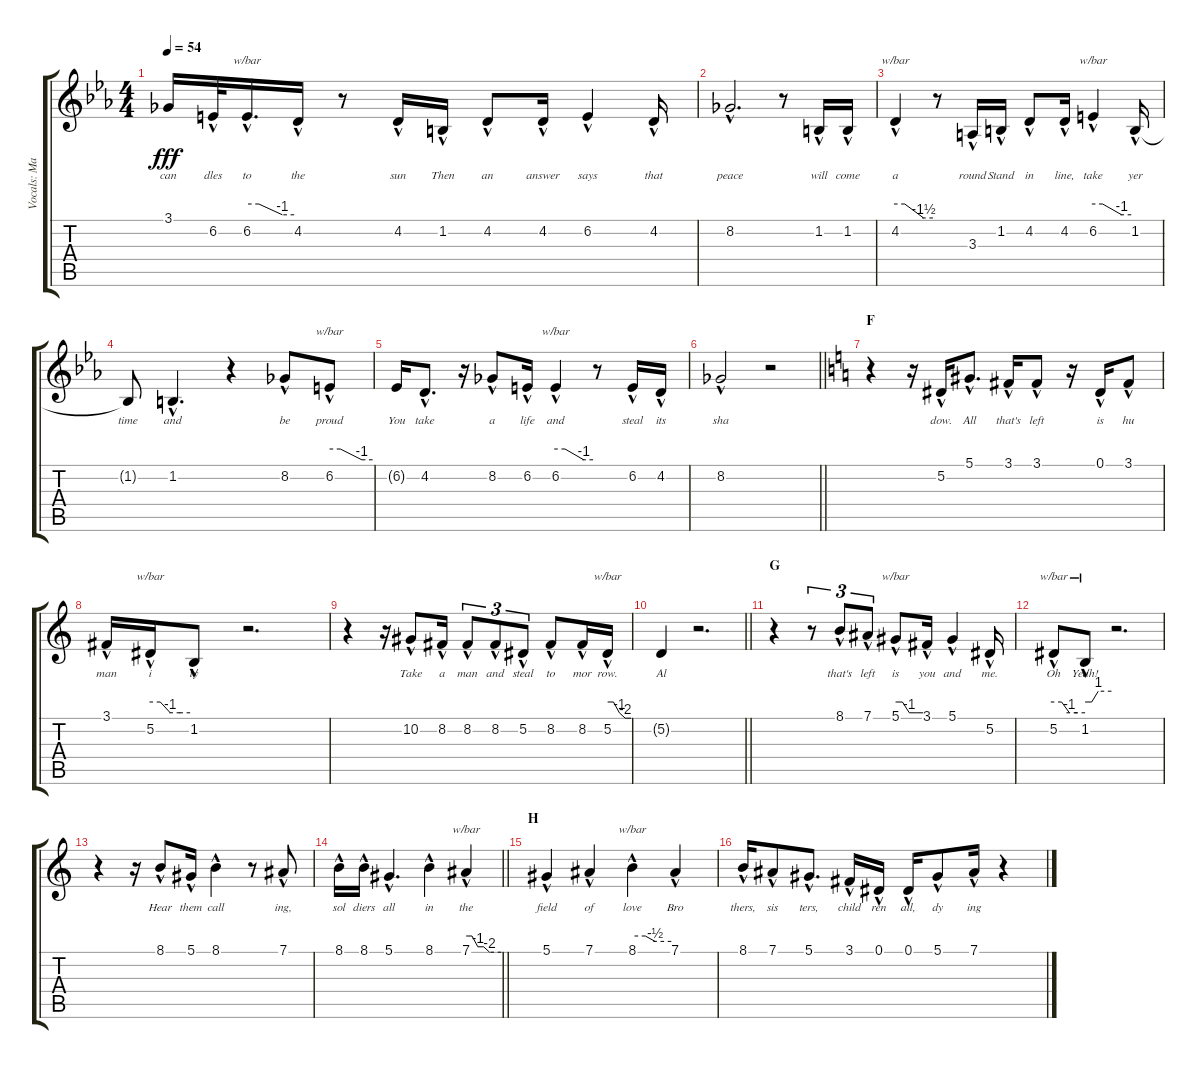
\track ("Vocals: Martin" "Vocals: Ma") {instrument lead2sawtooth}
\staff {score tabs}
\tuning (Eb4 Bb3 Gb3 Db3 Ab2 Eb2) {hide}
\ts (4 4)
\tempo 54
\clef g2
\ks eb
3.1{t}.16{lyrics (0 "can") lyrics (1 "") lyrics (2 "") lyrics (3 "") lyrics (4 "") dy fff} 6.2{hac}.32{lyrics (0 "dles") lyrics (1 "") lyrics (2 "") lyrics (3 "") lyrics (4 "")} 6.2{hac}.16{d tbe (custom default 0 0 15 0 45 -4 60 -4) lyrics (0 "to") lyrics (1 "") lyrics (2 "") lyrics (3 "") lyrics (4 "")} 4.2{hac}.16{lyrics (0 "the") lyrics (1 "") lyrics (2 "") lyrics (3 "") lyrics (4 "")} r.8 4.2{hac}.16{lyrics (0 "sun") lyrics (1 "") lyrics (2 "") lyrics (3 "") lyrics (4 "")} 1.2{hac}.16{lyrics (0 "Then") lyrics (1 "") lyrics (2 "") lyrics (3 "") lyrics (4 "")} 4.2{hac}.8{lyrics (0 "an") lyrics (1 "") lyrics (2 "") lyrics (3 "") lyrics (4 "")} 4.2{hac}.16{lyrics (0 "answer") lyrics (1 "") lyrics (2 "") lyrics (3 "") lyrics (4 "")} 6.2{hac}.4{lyrics (0 "says") lyrics (1 "") lyrics (2 "") lyrics (3 "") lyrics (4 "")} 4.2{hac}.16{lyrics (0 "that") lyrics (1 "") lyrics (2 "") lyrics (3 "") lyrics (4 "")} |
8.2{hac}.2{d lyrics (0 "peace") lyrics (1 "") lyrics (2 "") lyrics (3 "") lyrics (4 "")} r.8 1.2{hac}.16{lyrics (0 "will") lyrics (1 "") lyrics (2 "") lyrics (3 "") lyrics (4 "")} 1.2{hac}.16{lyrics (0 "come") lyrics (1 "") lyrics (2 "") lyrics (3 "") lyrics (4 "")} |
4.2{hac}.4{tbe (custom default 0 0 15 0 45 -6 60 -6) lyrics (0 "a") lyrics (1 "") lyrics (2 "") lyrics (3 "") lyrics (4 "")} r.8 3.3{hac}.16{lyrics (0 "round") lyrics (1 "") lyrics (2 "") lyrics (3 "") lyrics (4 "")} 1.2{hac}.16{lyrics (0 "Stand") lyrics (1 "") lyrics (2 "") lyrics (3 "") lyrics (4 "")} 4.2{hac}.8{lyrics (0 "in") lyrics (1 "") lyrics (2 "") lyrics (3 "") lyrics (4 "")} 4.2{hac}.16{lyrics (0 "line,") lyrics (1 "") lyrics (2 "") lyrics (3 "") lyrics (4 "")} 6.2{hac}.4{tbe (custom default 0 0 15 0 45 -4 60 -4) lyrics (0 "take") lyrics (1 "") lyrics (2 "") lyrics (3 "") lyrics (4 "")} 1.2{hac}.16{lyrics (0 "yer") lyrics (1 "") lyrics (2 "") lyrics (3 "") lyrics (4 "")} |
1.2{t}.8{lyrics (0 "time") lyrics (1 "") lyrics (2 "") lyrics (3 "") lyrics (4 "")} 1.2{hac}.4{d lyrics (0 "and") lyrics (1 "") lyrics (2 "") lyrics (3 "") lyrics (4 "")} r.4 8.2{hac}.8{lyrics (0 "be") lyrics (1 "") lyrics (2 "") lyrics (3 "") lyrics (4 "")} 6.2{hac}.8{tbe (custom default 0 0 15 0 45 -4 60 -4) lyrics (0 "proud") lyrics (1 "") lyrics (2 "") lyrics (3 "") lyrics (4 "")} |
6.2{t}.16{lyrics (0 "You") lyrics (1 "") lyrics (2 "") lyrics (3 "") lyrics (4 "")} 4.2{hac}.8{d lyrics (0 "take") lyrics (1 "") lyrics (2 "") lyrics (3 "") lyrics (4 "")} r.16 8.2{hac}.8{lyrics (0 "a") lyrics (1 "") lyrics (2 "") lyrics (3 "") lyrics (4 "")} 6.2{hac}.16{lyrics (0 "life") lyrics (1 "") lyrics (2 "") lyrics (3 "") lyrics (4 "")} 6.2{hac}.4{tbe (custom default 0 0 15 0 45 -4 60 -4) lyrics (0 "and") lyrics (1 "") lyrics (2 "") lyrics (3 "") lyrics (4 "")} r.8 6.2{hac}.16{lyrics (0 "steal") lyrics (1 "") lyrics (2 "") lyrics (3 "") lyrics (4 "")} 4.2{hac}.16{lyrics (0 "its") lyrics (1 "") lyrics (2 "") lyrics (3 "") lyrics (4 "")} |
\barLineRight lightlight
8.2{hac}.2{lyrics (0 "sha") lyrics (1 "") lyrics (2 "") lyrics (3 "") lyrics (4 "")} r.2 |
\section ("" "F")
\ks c
r.4 r.16 5.2{hac}.16{lyrics (0 "dow.") lyrics (1 "") lyrics (2 "") lyrics (3 "") lyrics (4 "")} 5.1{hac}.8{d lyrics (0 "All") lyrics (1 "") lyrics (2 "") lyrics (3 "") lyrics (4 "")} 3.1{hac}.16{lyrics (0 "that's") lyrics (1 "") lyrics (2 "") lyrics (3 "") lyrics (4 "")} 3.1{hac}.8{lyrics (0 "left") lyrics (1 "") lyrics (2 "") lyrics (3 "") lyrics (4 "")} r.16 0.1{hac}.16{lyrics (0 "is") lyrics (1 "") lyrics (2 "") lyrics (3 "") lyrics (4 "")} 3.1{hac}.8{lyrics (0 "hu") lyrics (1 "") lyrics (2 "") lyrics (3 "") lyrics (4 "")} |
3.1{hac}.16{lyrics (0 "man") lyrics (1 "") lyrics (2 "") lyrics (3 "") lyrics (4 "")} 5.2{hac}.16{tbe (custom default 0 0 15 0 30 -4 45 -4 60 -4) lyrics (0 "i") lyrics (1 "") lyrics (2 "") lyrics (3 "") lyrics (4 "")} 1.2{hac}.8{lyrics (0 "ty") lyrics (1 "") lyrics (2 "") lyrics (3 "") lyrics (4 "")} r.2{d} |
r.4 r.16 10.2{hac}.8{lyrics (0 "Take") lyrics (1 "") lyrics (2 "") lyrics (3 "") lyrics (4 "")} 8.2{hac}.16{lyrics (0 "a") lyrics (1 "") lyrics (2 "") lyrics (3 "") lyrics (4 "")} 8.2{hac}.8{tu (3 2) lyrics (0 "man") lyrics (1 "") lyrics (2 "") lyrics (3 "") lyrics (4 "")} 8.2{hac}.8{tu (3 2) lyrics (0 "and") lyrics (1 "") lyrics (2 "") lyrics (3 "") lyrics (4 "")} 5.2{hac}.8{tu (3 2) lyrics (0 "steal") lyrics (1 "") lyrics (2 "") lyrics (3 "") lyrics (4 "")} 8.2{hac}.8{lyrics (0 "to") lyrics (1 "") lyrics (2 "") lyrics (3 "") lyrics (4 "")} 8.2{hac}.16{lyrics (0 "mor") lyrics (1 "") lyrics (2 "") lyrics (3 "") lyrics (4 "")} 5.2{hac}.16{tbe (custom default 0 0 15 0 30 -4 45 -8 60 -8) lyrics (0 "row.") lyrics (1 "") lyrics (2 "") lyrics (3 "") lyrics (4 "")} |
\barLineRight lightlight
5.2{t}.4{lyrics (0 "Al") lyrics (1 "") lyrics (2 "") lyrics (3 "") lyrics (4 "")} r.2{d} |
\section ("" "G")
r.4 r.8{tu (3 2)} 8.1{hac}.8{tu (3 2) lyrics (0 "that's") lyrics (1 "") lyrics (2 "") lyrics (3 "") lyrics (4 "")} 7.1{hac}.8{tu (3 2) lyrics (0 "left") lyrics (1 "") lyrics (2 "") lyrics (3 "") lyrics (4 "")} 5.1{hac}.8{tbe (custom default 0 0 15 0 30 -4 45 -4 60 -4) lyrics (0 "is") lyrics (1 "") lyrics (2 "") lyrics (3 "") lyrics (4 "")} 3.1{hac}.16{lyrics (0 "you") lyrics (1 "") lyrics (2 "") lyrics (3 "") lyrics (4 "")} 5.1{hac}.4{lyrics (0 "and") lyrics (1 "") lyrics (2 "") lyrics (3 "") lyrics (4 "")} 5.2{hac}.16{lyrics (0 "me.") lyrics (1 "") lyrics (2 "") lyrics (3 "") lyrics (4 "")} |
5.2{hac}.8{tbe (custom default 0 0 15 0 30 -4 45 -4 60 -4) lyrics (0 "Oh") lyrics (1 "") lyrics (2 "") lyrics (3 "") lyrics (4 "")} 1.2{hac}.8{tbe (custom default 0 0 15 0 30 4 60 4) lyrics (0 "Yeah!") lyrics (1 "") lyrics (2 "") lyrics (3 "") lyrics (4 "")} r.2{d} |
r.4 r.16 8.1{hac}.8{lyrics (0 "Hear") lyrics (1 "") lyrics (2 "") lyrics (3 "") lyrics (4 "")} 5.1{hac}.16{lyrics (0 "them") lyrics (1 "") lyrics (2 "") lyrics (3 "") lyrics (4 "")} 8.1{hac}.4{lyrics (0 "call") lyrics (1 "") lyrics (2 "") lyrics (3 "") lyrics (4 "")} r.8 7.1{hac}.8{lyrics (0 "ing,") lyrics (1 "") lyrics (2 "") lyrics (3 "") lyrics (4 "")} |
\barLineRight lightlight
8.1{hac}.16{lyrics (0 "sol") lyrics (1 "") lyrics (2 "") lyrics (3 "") lyrics (4 "")} 8.1{hac}.16{lyrics (0 "diers") lyrics (1 "") lyrics (2 "") lyrics (3 "") lyrics (4 "")} 5.1{hac}.4{d lyrics (0 "all") lyrics (1 "") lyrics (2 "") lyrics (3 "") lyrics (4 "")} 8.1{hac}.4{lyrics (0 "in") lyrics (1 "") lyrics (2 "") lyrics (3 "") lyrics (4 "")} 7.1{hac}.4{tbe (custom default 0 0 10 0 20 -4 30 -4 40 -8 60 -8) lyrics (0 "the") lyrics (1 "") lyrics (2 "") lyrics (3 "") lyrics (4 "")} |
\section ("" "H")
5.1{hac}.4{lyrics (0 "field") lyrics (1 "") lyrics (2 "") lyrics (3 "") lyrics (4 "")} 7.1{hac}.4{lyrics (0 "of") lyrics (1 "") lyrics (2 "") lyrics (3 "") lyrics (4 "")} 8.1{hac}.4{tbe (custom default 0 0 20 0 35 -2 60 -2) lyrics (0 "love") lyrics (1 "") lyrics (2 "") lyrics (3 "") lyrics (4 "")} 7.1{hac}.4{lyrics (0 "Bro") lyrics (1 "") lyrics (2 "") lyrics (3 "") lyrics (4 "")} |
8.1{hac}.16{lyrics (0 "thers,") lyrics (1 "") lyrics (2 "") lyrics (3 "") lyrics (4 "")} 7.1{hac}.8{lyrics (0 "sis") lyrics (1 "") lyrics (2 "") lyrics (3 "") lyrics (4 "")} 5.1{hac}.8{d lyrics (0 "ters,") lyrics (1 "") lyrics (2 "") lyrics (3 "") lyrics (4 "")} 3.1{hac}.16{lyrics (0 "child") lyrics (1 "") lyrics (2 "") lyrics (3 "") lyrics (4 "")} 0.1{hac}.16{lyrics (0 "ren") lyrics (1 "") lyrics (2 "") lyrics (3 "") lyrics (4 "")} 0.1{hac}.16{lyrics (0 "all,") lyrics (1 "") lyrics (2 "") lyrics (3 "") lyrics (4 "")} 5.1{hac}.8{lyrics (0 "dy") lyrics (1 "") lyrics (2 "") lyrics (3 "") lyrics (4 "")} 7.1{hac}.16{lyrics (0 "ing") lyrics (1 "") lyrics (2 "") lyrics (3 "") lyrics (4 "")} r.4
